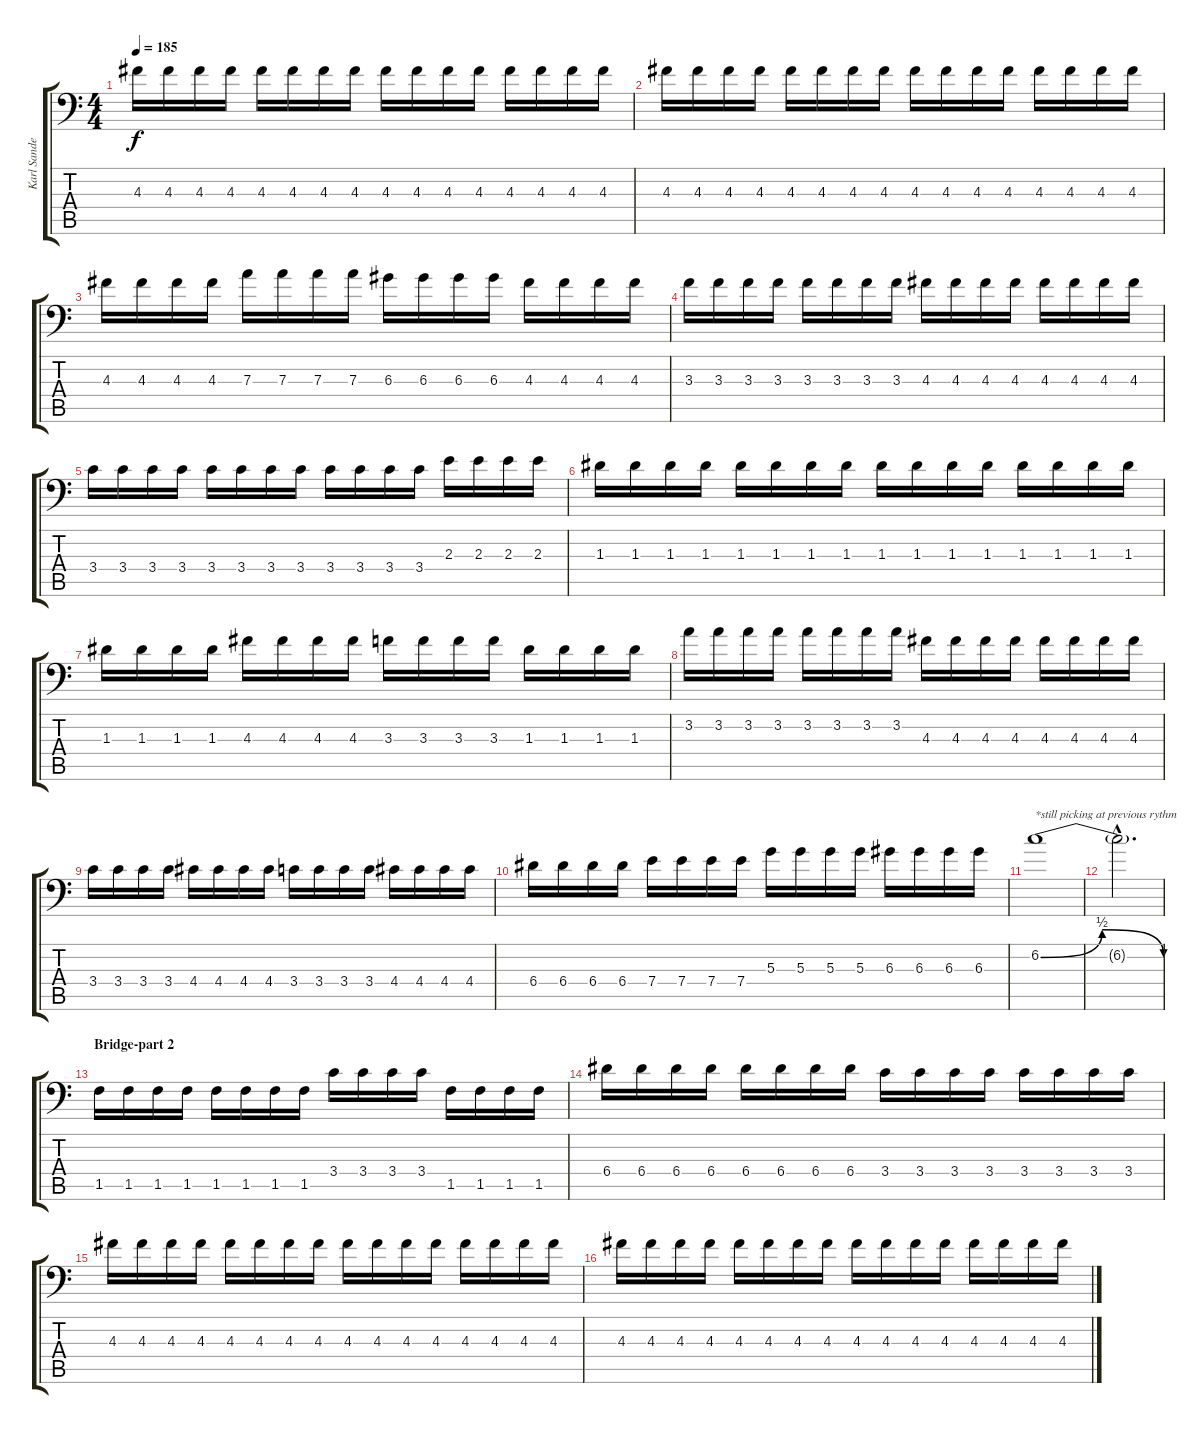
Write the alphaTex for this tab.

\track ("Karl Sanders" "Karl Sande") {instrument distortionguitar}
\staff {score tabs}
\tuning (B3 Gb3 D3 A2 E2 A1) {hide}
\ts (4 4)
\tempo 185
\clef f4
\ks c
4.3.16{dy f} 4.3.16 4.3.16 4.3.16 4.3.16 4.3.16 4.3.16 4.3.16 4.3.16 4.3.16 4.3.16 4.3.16 4.3.16 4.3.16 4.3.16 4.3.16 |
4.3.16 4.3.16 4.3.16 4.3.16 4.3.16 4.3.16 4.3.16 4.3.16 4.3.16 4.3.16 4.3.16 4.3.16 4.3.16 4.3.16 4.3.16 4.3.16 |
4.3.16 4.3.16 4.3.16 4.3.16 7.3.16 7.3.16 7.3.16 7.3.16 6.3.16 6.3.16 6.3.16 6.3.16 4.3.16 4.3.16 4.3.16 4.3.16 |
3.3.16 3.3.16 3.3.16 3.3.16 3.3.16 3.3.16 3.3.16 3.3.16 4.3.16 4.3.16 4.3.16 4.3.16 4.3.16 4.3.16 4.3.16 4.3.16 |
3.4.16 3.4.16 3.4.16 3.4.16 3.4.16 3.4.16 3.4.16 3.4.16 3.4.16 3.4.16 3.4.16 3.4.16 2.3.16 2.3.16 2.3.16 2.3.16 |
1.3.16 1.3.16 1.3.16 1.3.16 1.3.16 1.3.16 1.3.16 1.3.16 1.3.16 1.3.16 1.3.16 1.3.16 1.3.16 1.3.16 1.3.16 1.3.16 |
1.3.16 1.3.16 1.3.16 1.3.16 4.3.16 4.3.16 4.3.16 4.3.16 3.3.16 3.3.16 3.3.16 3.3.16 1.3.16 1.3.16 1.3.16 1.3.16 |
3.2.16 3.2.16 3.2.16 3.2.16 3.2.16 3.2.16 3.2.16 3.2.16 4.3.16 4.3.16 4.3.16 4.3.16 4.3.16 4.3.16 4.3.16 4.3.16 |
3.4.16 3.4.16 3.4.16 3.4.16 4.4.16 4.4.16 4.4.16 4.4.16 3.4.16 3.4.16 3.4.16 3.4.16 4.4.16 4.4.16 4.4.16 4.4.16 |
6.4.16 6.4.16 6.4.16 6.4.16 7.4.16 7.4.16 7.4.16 7.4.16 5.3.16 5.3.16 5.3.16 5.3.16 6.3.16 6.3.16 6.3.16 6.3.16 |
6.2{be (bendrelease 0 0 30 2 30 2 60 0)}.1{txt "*still picking at previous rythm"} |
6.2{hac t}.2{d} |
\section ("" "Bridge-part 2")
1.5.16 1.5.16 1.5.16 1.5.16 1.5.16 1.5.16 1.5.16 1.5.16 3.4.16 3.4.16 3.4.16 3.4.16 1.5.16 1.5.16 1.5.16 1.5.16 |
6.4.16 6.4.16 6.4.16 6.4.16 6.4.16 6.4.16 6.4.16 6.4.16 3.4.16 3.4.16 3.4.16 3.4.16 3.4.16 3.4.16 3.4.16 3.4.16 |
4.3.16 4.3.16 4.3.16 4.3.16 4.3.16 4.3.16 4.3.16 4.3.16 4.3.16 4.3.16 4.3.16 4.3.16 4.3.16 4.3.16 4.3.16 4.3.16 |
4.3.16 4.3.16 4.3.16 4.3.16 4.3.16 4.3.16 4.3.16 4.3.16 4.3.16 4.3.16 4.3.16 4.3.16 4.3.16 4.3.16 4.3.16 4.3.16
